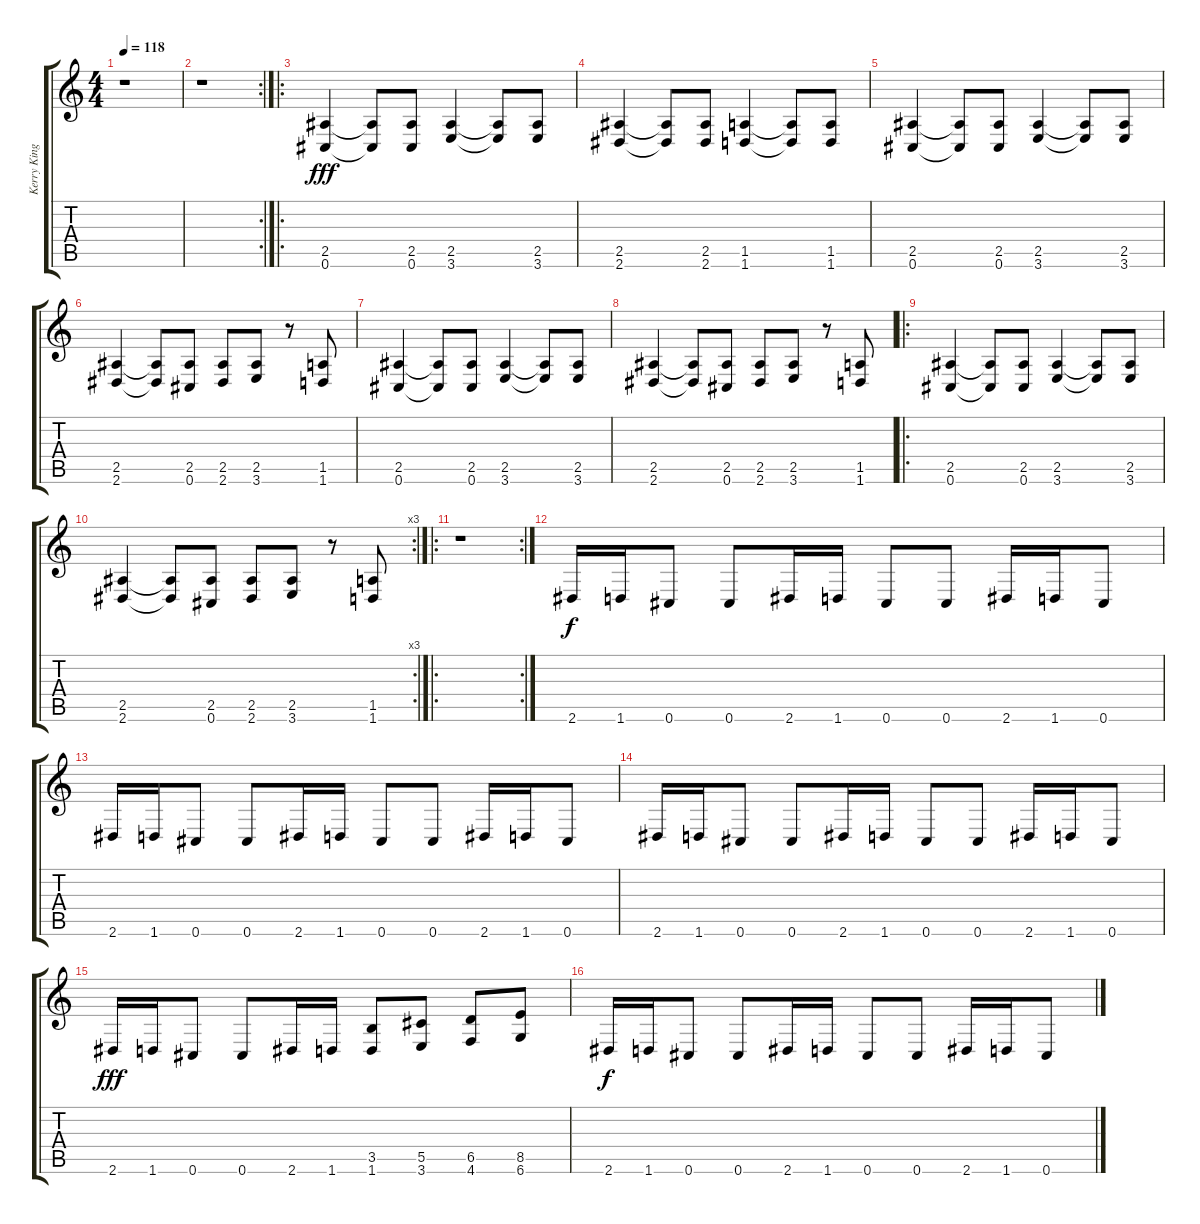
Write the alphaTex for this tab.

\track ("Kerry King" "Kerry King") {instrument distortionguitar}
\staff {score tabs}
\tuning (Eb4 Bb3 Gb3 Db3 Ab2 Db2) {hide}
\ts (4 4)
\tempo 118
\clef g2
\ks c
r.1{dy fff instrument distortionguitar} |
\rc 2
r.1 |
\ro
(2.5 0.6).4 (2.5{t} 0.6{t}).8 (2.5 0.6).8 (2.5 3.6).4 (2.5{t} 3.6{t}).8 (2.5 3.6).8 |
(2.5 2.6).4 (2.5{t} 2.6{t}).8 (2.5 2.6).8 (1.5 1.6).4 (1.5{t} 1.6{t}).8 (1.5 1.6).8 |
(2.5 0.6).4 (2.5{t} 0.6{t}).8 (2.5 0.6).8 (2.5 3.6).4 (2.5{t} 3.6{t}).8 (2.5 3.6).8 |
(2.5 2.6).4 (2.5{t} 2.6{t}).8 (2.5 0.6).8 (2.5 2.6).8 (2.5 3.6).8 r.8 (1.5 1.6).8 |
(2.5 0.6).4 (2.5{t} 0.6{t}).8 (2.5 0.6).8 (2.5 3.6).4 (2.5{t} 3.6{t}).8 (2.5 3.6).8 |
(2.5 2.6).4 (2.5{t} 2.6{t}).8 (2.5 0.6).8 (2.5 2.6).8 (2.5 3.6).8 r.8 (1.5 1.6).8 |
\ro
(2.5 0.6).4 (2.5{t} 0.6{t}).8 (2.5 0.6).8 (2.5 3.6).4 (2.5{t} 3.6{t}).8 (2.5 3.6).8 |
\rc 3
(2.5 2.6).4 (2.5{t} 2.6{t}).8 (2.5 0.6).8 (2.5 2.6).8 (2.5 3.6).8 r.8 (1.5 1.6).8 |
\ro
\rc 2
r.1 |
2.6.16{dy f} 1.6.16 0.6.8 0.6.8 2.6.16 1.6.16 0.6.8 0.6.8 2.6.16 1.6.16 0.6.8 |
2.6.16 1.6.16 0.6.8 0.6.8 2.6.16 1.6.16 0.6.8 0.6.8 2.6.16 1.6.16 0.6.8 |
2.6.16 1.6.16 0.6.8 0.6.8 2.6.16 1.6.16 0.6.8 0.6.8 2.6.16 1.6.16 0.6.8 |
2.6.16{dy fff} 1.6.16 0.6.8 0.6.8 2.6.16 1.6.16 (3.5 1.6).8 (5.5 3.6).8 (6.5 4.6).8 (8.5 6.6).8 |
2.6.16{dy f} 1.6.16 0.6.8 0.6.8 2.6.16 1.6.16 0.6.8 0.6.8 2.6.16 1.6.16 0.6.8
